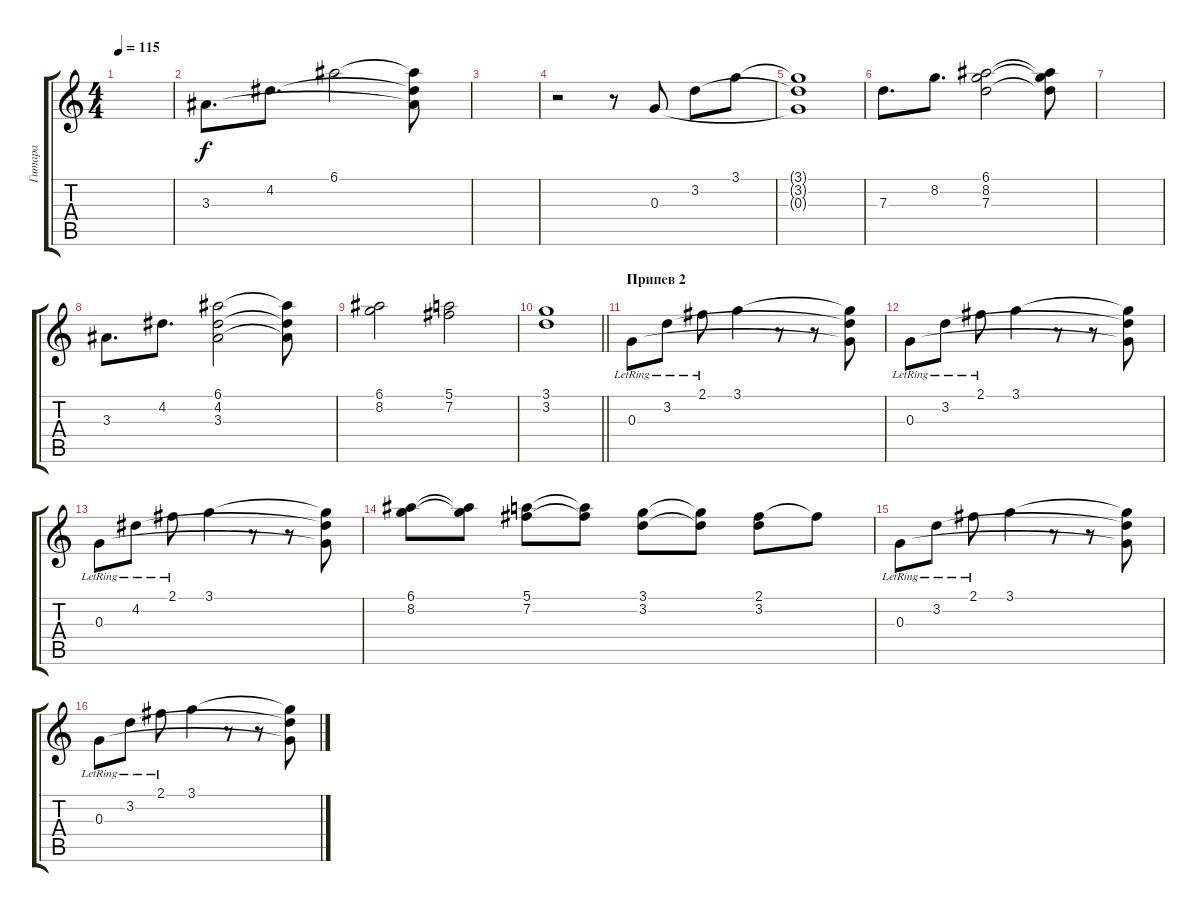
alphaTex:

\track ("Гитара" "Гитара") {instrument electricguitarclean}
\staff {score tabs}
\tuning (E4 B3 G3 D3 A2 E2) {hide}
\ts (4 4)
\tempo 115
\clef g2
\ks c
|
3.3.8{d} 4.2.8{d} 6.1.2 (6.1{t} 4.2{t} 3.3{t}).8 |
|
r.2 r.8 0.3.8 3.2.8 3.1.8 |
(3.1{t} 3.2{t} 0.3{t}).1 |
7.3.8{d} 8.2.8{d} (6.1 8.2 7.3).2 (6.1{t} 8.2{t} 7.3{t}).8 |
|
3.3.8{d} 4.2.8{d} (6.1 4.2 3.3).2 (6.1{t} 4.2{t} 3.3{t}).8 |
(6.1 8.2).2 (5.1 7.2).2 |
\barLineRight lightlight
(3.1 3.2).1 |
\section ("" "Припев 2")
0.3{lr}.8 3.2{lr}.8 2.1{lr}.8 3.1.4 r.8 r.8 (3.1{t} 3.2{t} 0.3{t}).8 |
0.3{lr}.8 3.2{lr}.8 2.1{lr}.8 3.1.4 r.8 r.8 (3.1{t} 3.2{t} 0.3{t}).8 |
0.3{lr}.8 4.2{lr}.8 2.1{lr}.8 3.1.4 r.8 r.8 (3.1{t} 4.2{t} 0.3{t}).8 |
(6.1 8.2).8 (6.1{t} 8.2{t}).8 (5.1 7.2).8 (5.1{t} 7.2{t}).8 (3.1 3.2).8 (3.1{t} 3.2{t}).8 (2.1 3.2).8 2.1{t}.8 |
0.3{lr}.8 3.2{lr}.8 2.1{lr}.8 3.1.4 r.8 r.8 (3.1{t} 3.2{t} 0.3{t}).8 |
0.3{lr}.8 3.2{lr}.8 2.1{lr}.8 3.1.4 r.8 r.8 (3.1{t} 3.2{t} 0.3{t}).8
